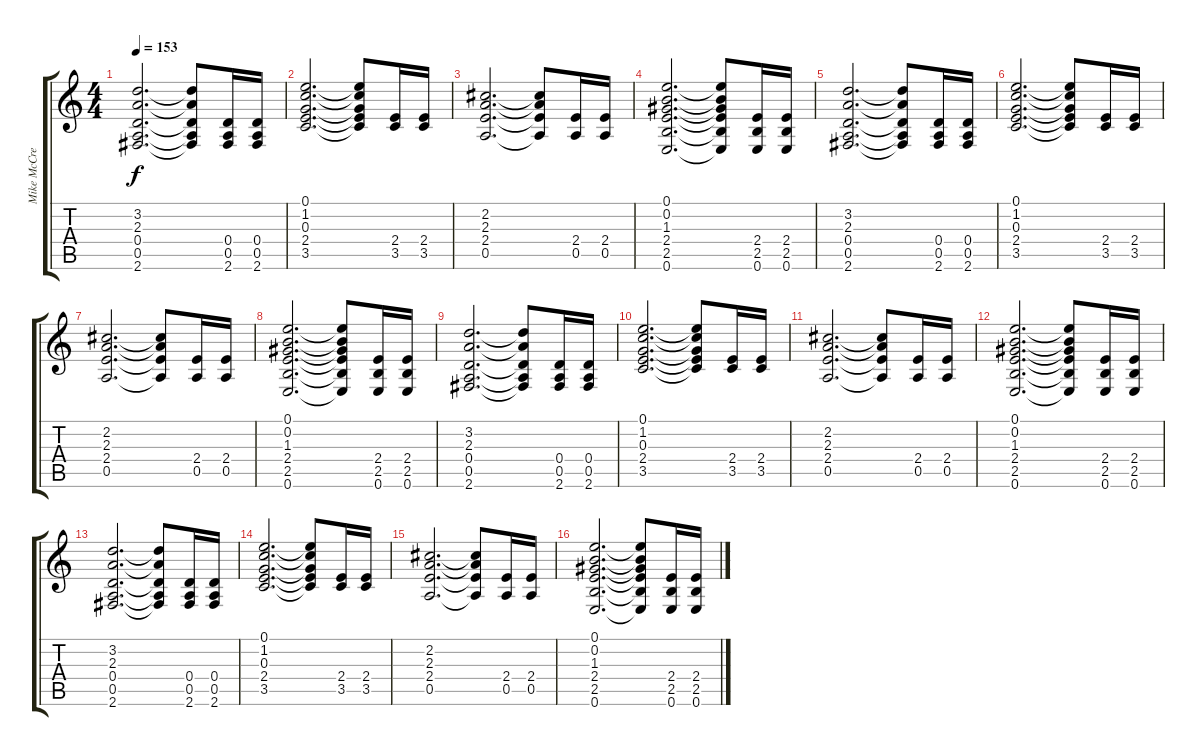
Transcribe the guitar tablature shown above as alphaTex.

\track ("Mike McCready" "Mike McCre") {instrument distortionguitar}
\staff {score tabs}
\tuning (E4 B3 G3 D3 A2 E2) {hide}
\ts (4 4)
\tempo 153
\clef g2
\ks c
(3.2 2.3 0.4 0.5 2.6).2{d dy f} (3.2{t} 2.3{t} 0.4{t} 0.5{t} 2.6{t}).8 (0.4 0.5 2.6).16 (0.4 0.5 2.6).16 |
(0.1 1.2 0.3 2.4 3.5).2{d} (0.1{t} 1.2{t} 0.3{t} 2.4{t} 3.5{t}).8 (2.4 3.5).16 (2.4 3.5).16 |
(2.2 2.3 2.4 0.5).2{d} (2.2{t} 2.3{t} 2.4{t} 0.5{t}).8 (2.4 0.5).16 (2.4 0.5).16 |
(0.1 0.2 1.3 2.4 2.5 0.6).2{d} (0.1{t} 0.2{t} 1.3{t} 2.4{t} 2.5{t} 0.6{t}).8 (2.4 2.5 0.6).16 (2.4 2.5 0.6).16 |
(3.2 2.3 0.4 0.5 2.6).2{d} (3.2{t} 2.3{t} 0.4{t} 0.5{t} 2.6{t}).8 (0.4 0.5 2.6).16 (0.4 0.5 2.6).16 |
(0.1 1.2 0.3 2.4 3.5).2{d} (0.1{t} 1.2{t} 0.3{t} 2.4{t} 3.5{t}).8 (2.4 3.5).16 (2.4 3.5).16 |
(2.2 2.3 2.4 0.5).2{d} (2.2{t} 2.3{t} 2.4{t} 0.5{t}).8 (2.4 0.5).16 (2.4 0.5).16 |
(0.1 0.2 1.3 2.4 2.5 0.6).2{d} (0.1{t} 0.2{t} 1.3{t} 2.4{t} 2.5{t} 0.6{t}).8 (2.4 2.5 0.6).16 (2.4 2.5 0.6).16 |
(3.2 2.3 0.4 0.5 2.6).2{d} (3.2{t} 2.3{t} 0.4{t} 0.5{t} 2.6{t}).8 (0.4 0.5 2.6).16 (0.4 0.5 2.6).16 |
(0.1 1.2 0.3 2.4 3.5).2{d} (0.1{t} 1.2{t} 0.3{t} 2.4{t} 3.5{t}).8 (2.4 3.5).16 (2.4 3.5).16 |
(2.2 2.3 2.4 0.5).2{d} (2.2{t} 2.3{t} 2.4{t} 0.5{t}).8 (2.4 0.5).16 (2.4 0.5).16 |
(0.1 0.2 1.3 2.4 2.5 0.6).2{d} (0.1{t} 0.2{t} 1.3{t} 2.4{t} 2.5{t} 0.6{t}).8 (2.4 2.5 0.6).16 (2.4 2.5 0.6).16 |
(3.2 2.3 0.4 0.5 2.6).2{d} (3.2{t} 2.3{t} 0.4{t} 0.5{t} 2.6{t}).8 (0.4 0.5 2.6).16 (0.4 0.5 2.6).16 |
(0.1 1.2 0.3 2.4 3.5).2{d} (0.1{t} 1.2{t} 0.3{t} 2.4{t} 3.5{t}).8 (2.4 3.5).16 (2.4 3.5).16 |
(2.2 2.3 2.4 0.5).2{d} (2.2{t} 2.3{t} 2.4{t} 0.5{t}).8 (2.4 0.5).16 (2.4 0.5).16 |
(0.1 0.2 1.3 2.4 2.5 0.6).2{d} (0.1{t} 0.2{t} 1.3{t} 2.4{t} 2.5{t} 0.6{t}).8 (2.4 2.5 0.6).16 (2.4 2.5 0.6).16
